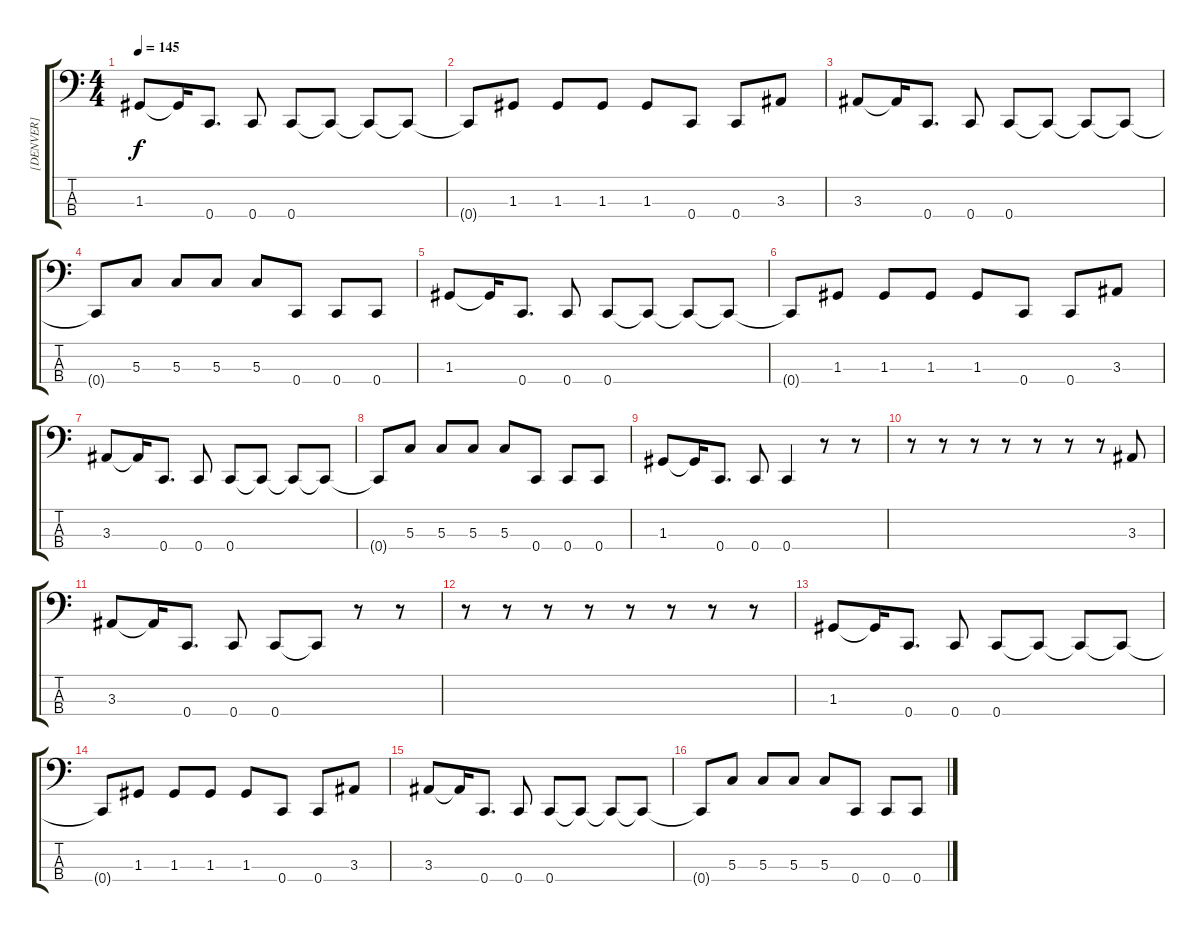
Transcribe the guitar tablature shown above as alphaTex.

\track ("[DENVER]" "[DENVER]") {instrument electricbassfinger}
\staff {score tabs}
\tuning (F2 C2 G1 C1) {hide}
\ts (4 4)
\tempo 145
\clef f4
\ks c
1.3.8{dy f} 1.3{t}.16 0.4.8{d} 0.4.8 0.4.8 0.4{t}.8 0.4{t}.8 0.4{t}.8 |
0.4{t}.8 1.3.8 1.3.8 1.3.8 1.3.8 0.4.8 0.4.8 3.3.8 |
3.3.8 3.3{t}.16 0.4.8{d} 0.4.8 0.4.8 0.4{t}.8 0.4{t}.8 0.4{t}.8 |
0.4{t}.8 5.3.8 5.3.8 5.3.8 5.3.8 0.4.8 0.4.8 0.4.8 |
1.3.8 1.3{t}.16 0.4.8{d} 0.4.8 0.4.8 0.4{t}.8 0.4{t}.8 0.4{t}.8 |
0.4{t}.8 1.3.8 1.3.8 1.3.8 1.3.8 0.4.8 0.4.8 3.3.8 |
3.3.8 3.3{t}.16 0.4.8{d} 0.4.8 0.4.8 0.4{t}.8 0.4{t}.8 0.4{t}.8 |
0.4{t}.8 5.3.8 5.3.8 5.3.8 5.3.8 0.4.8 0.4.8 0.4.8 |
1.3.8 1.3{t}.16 0.4.8{d} 0.4.8 0.4.4 r.8 r.8 |
r.8 r.8 r.8 r.8 r.8 r.8 r.8 3.3.8 |
3.3.8 3.3{t}.16 0.4.8{d} 0.4.8 0.4.8 0.4{t}.8 r.8 r.8 |
r.8 r.8 r.8 r.8 r.8 r.8 r.8 r.8 |
1.3.8 1.3{t}.16 0.4.8{d} 0.4.8 0.4.8 0.4{t}.8 0.4{t}.8 0.4{t}.8 |
0.4{t}.8 1.3.8 1.3.8 1.3.8 1.3.8 0.4.8 0.4.8 3.3.8 |
3.3.8 3.3{t}.16 0.4.8{d} 0.4.8 0.4.8 0.4{t}.8 0.4{t}.8 0.4{t}.8 |
0.4{t}.8 5.3.8 5.3.8 5.3.8 5.3.8 0.4.8 0.4.8 0.4.8
